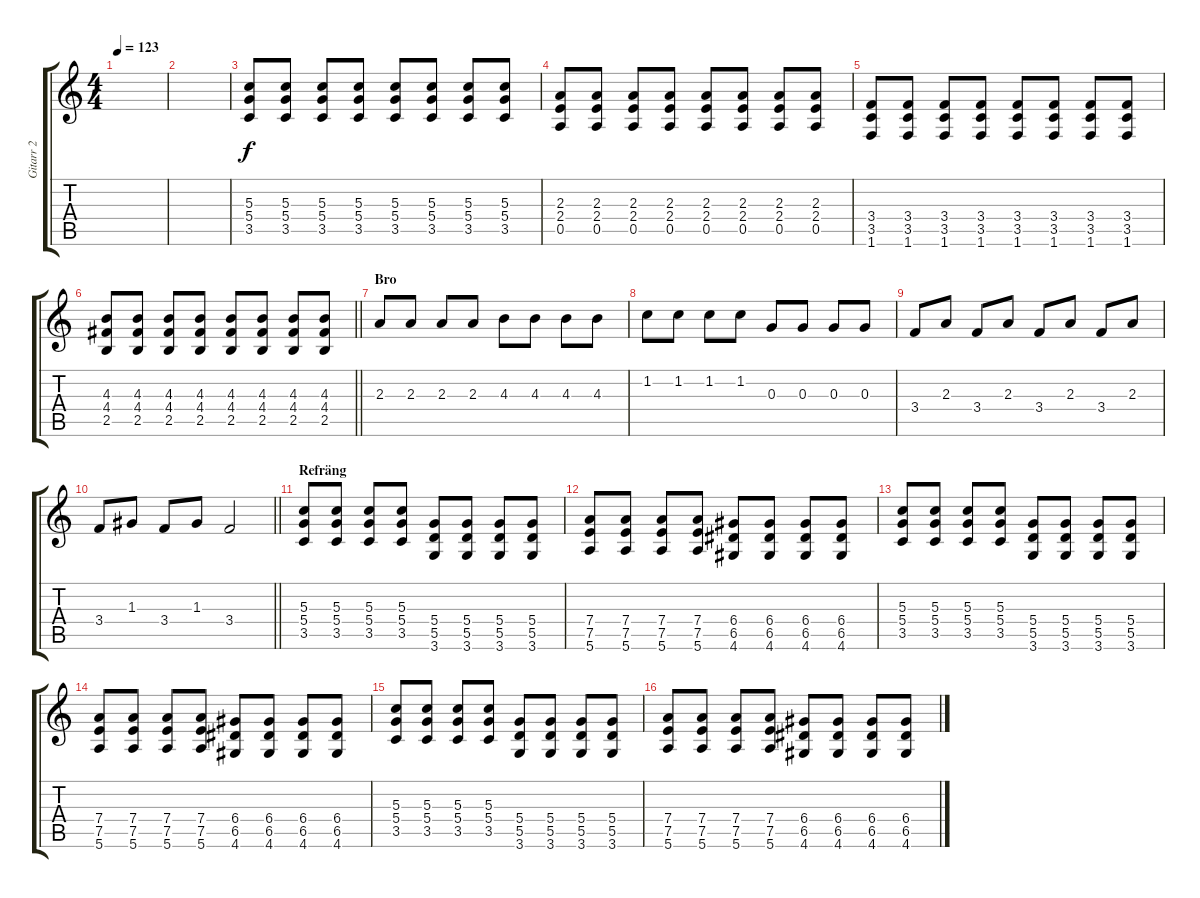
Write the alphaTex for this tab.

\track ("Gitarr 2" "Gitarr 2") {instrument overdrivenguitar}
\staff {score tabs}
\tuning (E4 B3 G3 D3 A2 E2) {hide}
\ts (4 4)
\tempo 123
\clef g2
\ks c
|
|
(5.3 5.4 3.5).8 (5.3 5.4 3.5).8 (5.3 5.4 3.5).8 (5.3 5.4 3.5).8 (5.3 5.4 3.5).8 (5.3 5.4 3.5).8 (5.3 5.4 3.5).8 (5.3 5.4 3.5).8 |
(2.3 2.4 0.5).8 (2.3 2.4 0.5).8 (2.3 2.4 0.5).8 (2.3 2.4 0.5).8 (2.3 2.4 0.5).8 (2.3 2.4 0.5).8 (2.3 2.4 0.5).8 (2.3 2.4 0.5).8 |
(3.4 3.5 1.6).8 (3.4 3.5 1.6).8 (3.4 3.5 1.6).8 (3.4 3.5 1.6).8 (3.4 3.5 1.6).8 (3.4 3.5 1.6).8 (3.4 3.5 1.6).8 (3.4 3.5 1.6).8 |
\barLineRight lightlight
(4.3 4.4 2.5).8 (4.3 4.4 2.5).8 (4.3 4.4 2.5).8 (4.3 4.4 2.5).8 (4.3 4.4 2.5).8 (4.3 4.4 2.5).8 (4.3 4.4 2.5).8 (4.3 4.4 2.5).8 |
\section ("" "Bro")
2.3.8 2.3.8 2.3.8 2.3.8 4.3.8 4.3.8 4.3.8 4.3.8 |
1.2.8 1.2.8 1.2.8 1.2.8 0.3.8 0.3.8 0.3.8 0.3.8 |
3.4.8 2.3.8 3.4.8 2.3.8 3.4.8 2.3.8 3.4.8 2.3.8 |
\barLineRight lightlight
3.4.8 1.3.8 3.4.8 1.3.8 3.4.2 |
\section ("" "Refräng")
(5.3 5.4 3.5).8 (5.3 5.4 3.5).8 (5.3 5.4 3.5).8 (5.3 5.4 3.5).8 (5.4 5.5 3.6).8 (5.4 5.5 3.6).8 (5.4 5.5 3.6).8 (5.4 5.5 3.6).8 |
(7.4 7.5 5.6).8 (7.4 7.5 5.6).8 (7.4 7.5 5.6).8 (7.4 7.5 5.6).8 (6.4 6.5 4.6).8 (6.4 6.5 4.6).8 (6.4 6.5 4.6).8 (6.4 6.5 4.6).8 |
(5.3 5.4 3.5).8 (5.3 5.4 3.5).8 (5.3 5.4 3.5).8 (5.3 5.4 3.5).8 (5.4 5.5 3.6).8 (5.4 5.5 3.6).8 (5.4 5.5 3.6).8 (5.4 5.5 3.6).8 |
(7.4 7.5 5.6).8 (7.4 7.5 5.6).8 (7.4 7.5 5.6).8 (7.4 7.5 5.6).8 (6.4 6.5 4.6).8 (6.4 6.5 4.6).8 (6.4 6.5 4.6).8 (6.4 6.5 4.6).8 |
(5.3 5.4 3.5).8 (5.3 5.4 3.5).8 (5.3 5.4 3.5).8 (5.3 5.4 3.5).8 (5.4 5.5 3.6).8 (5.4 5.5 3.6).8 (5.4 5.5 3.6).8 (5.4 5.5 3.6).8 |
(7.4 7.5 5.6).8 (7.4 7.5 5.6).8 (7.4 7.5 5.6).8 (7.4 7.5 5.6).8 (6.4 6.5 4.6).8 (6.4 6.5 4.6).8 (6.4 6.5 4.6).8 (6.4 6.5 4.6).8
